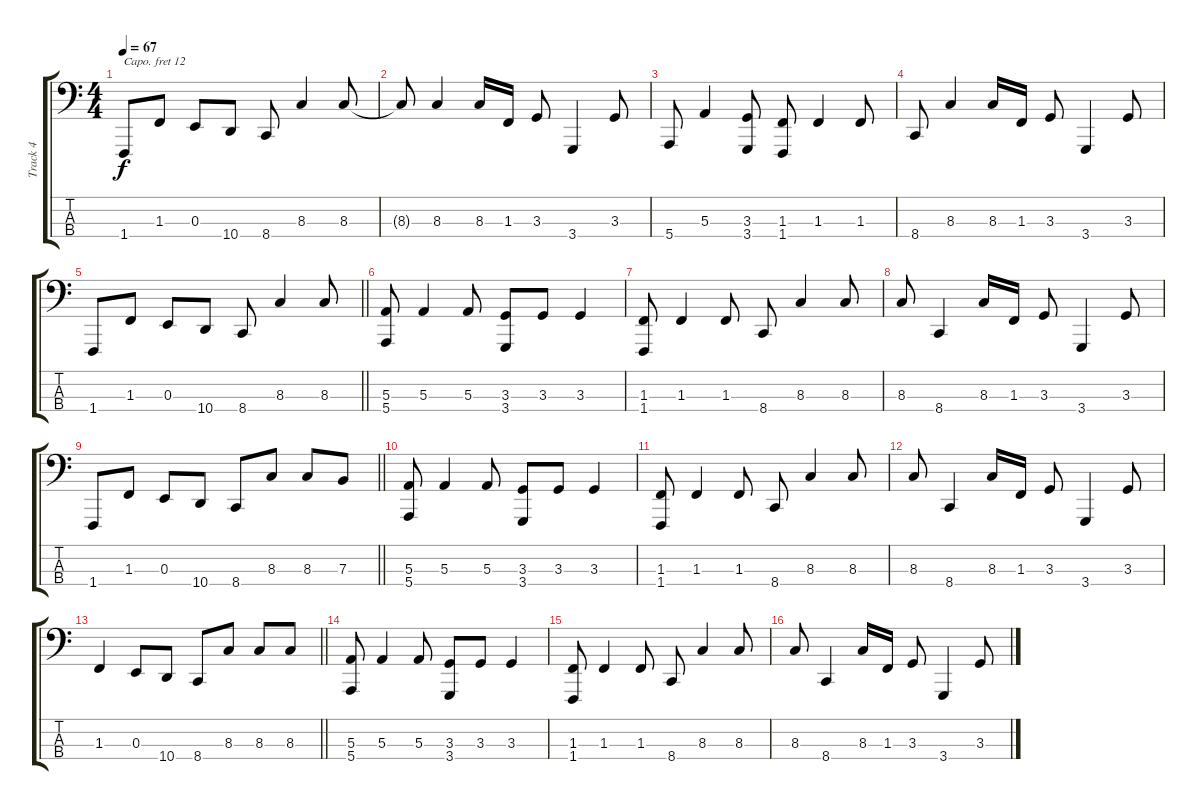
\track ("Track 4" "Track 4") {instrument acousticgrandpiano}
\staff {score tabs}
\capo 12
\tuning (G2 D2 E1 E0) {hide}
\ts (4 4)
\tempo 67
\clef f4
\ks c
1.4.8{dy f} 1.3.8 0.3.8 10.4.8 8.4.8 8.3.4 8.3.8 |
8.3{t}.8 8.3.4 8.3.16 1.3.16 3.3.8 3.4.4 3.3.8 |
5.4.8 5.3.4 (3.3 3.4).8 (1.3 1.4).8 1.3.4 1.3.8 |
8.4.8 8.3.4 8.3.16 1.3.16 3.3.8 3.4.4 3.3.8 |
\barLineRight lightlight
1.4.8 1.3.8 0.3.8 10.4.8 8.4.8 8.3.4 8.3.8 |
(5.3 5.4).8 5.3.4 5.3.8 (3.3 3.4).8 3.3.8 3.3.4 |
(1.3 1.4).8 1.3.4 1.3.8 8.4.8 8.3.4 8.3.8 |
8.3.8 8.4.4 8.3.16 1.3.16 3.3.8 3.4.4 3.3.8 |
\barLineRight lightlight
1.4.8 1.3.8 0.3.8 10.4.8 8.4.8 8.3.8 8.3.8 7.3.8 |
(5.3 5.4).8 5.3.4 5.3.8 (3.3 3.4).8 3.3.8 3.3.4 |
(1.3 1.4).8 1.3.4 1.3.8 8.4.8 8.3.4 8.3.8 |
8.3.8 8.4.4 8.3.16 1.3.16 3.3.8 3.4.4 3.3.8 |
\barLineRight lightlight
1.3.4 0.3.8 10.4.8 8.4.8 8.3.8 8.3.8 8.3.8 |
(5.3 5.4).8 5.3.4 5.3.8 (3.3 3.4).8 3.3.8 3.3.4 |
(1.3 1.4).8 1.3.4 1.3.8 8.4.8 8.3.4 8.3.8 |
8.3.8 8.4.4 8.3.16 1.3.16 3.3.8 3.4.4 3.3.8
